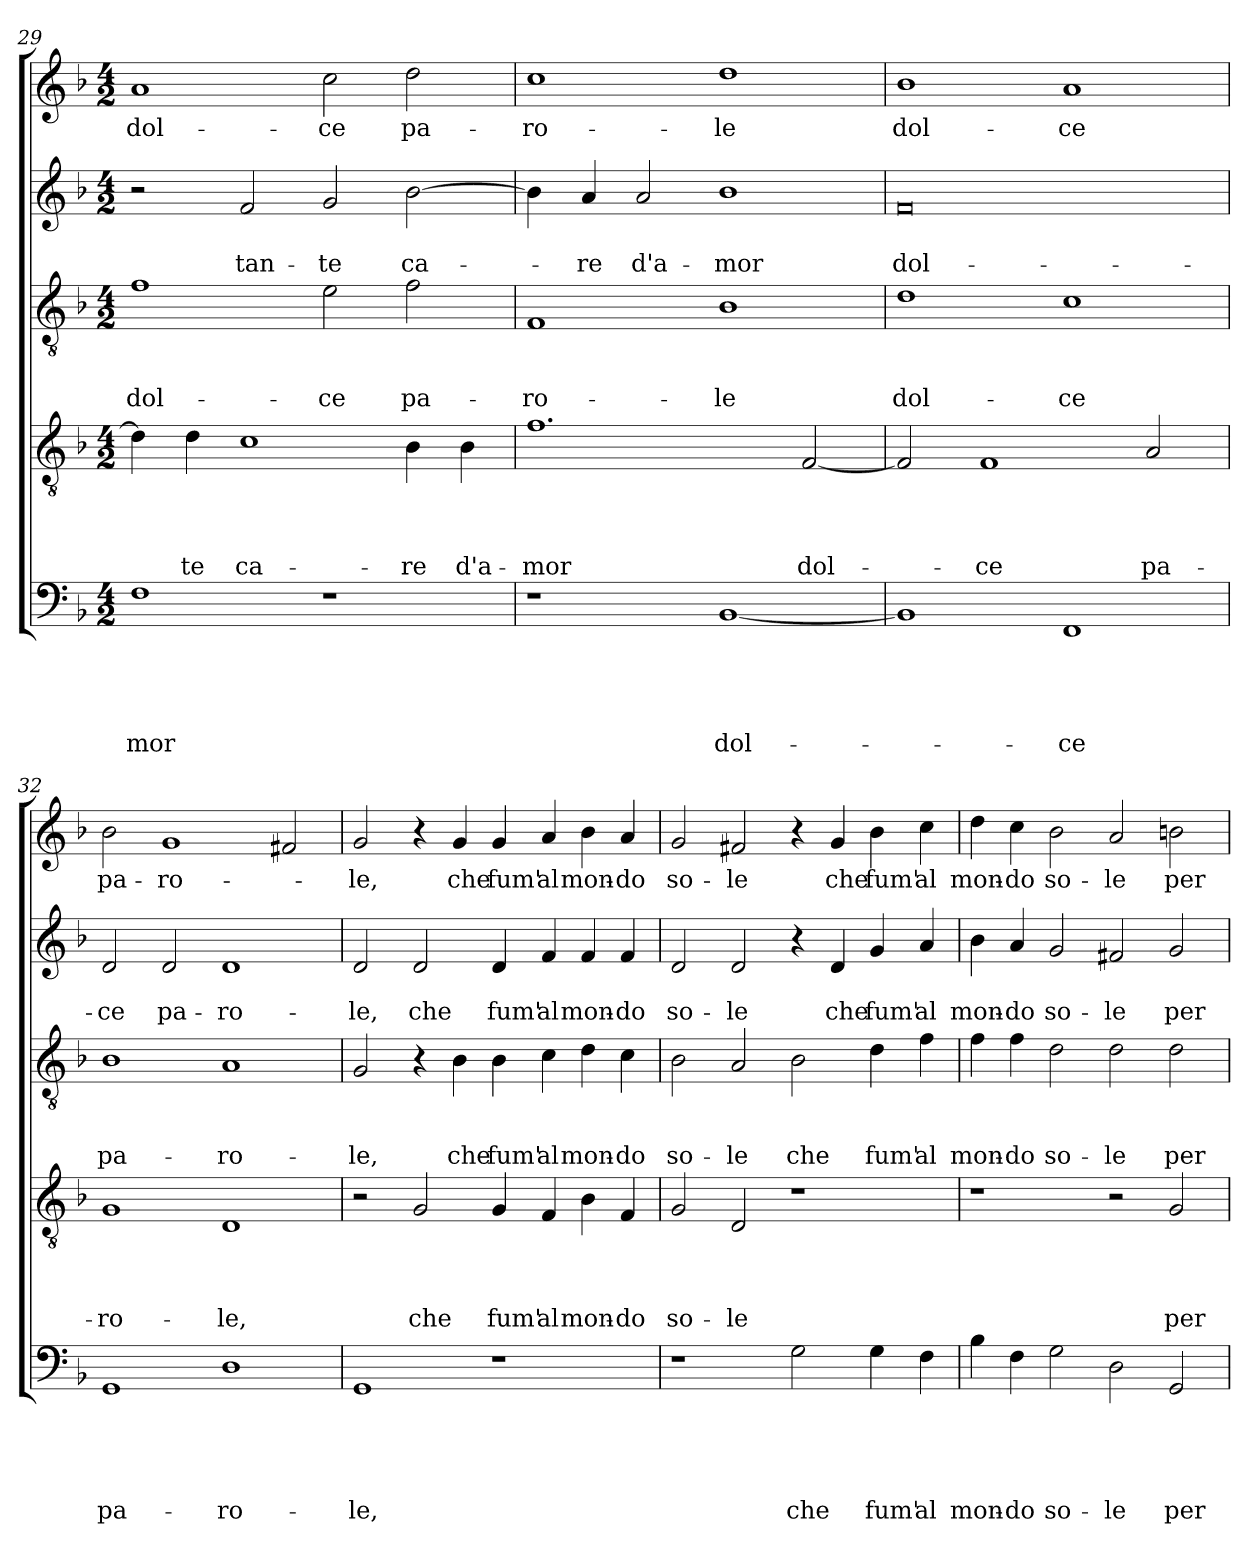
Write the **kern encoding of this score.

**kern	**text	**text	**text	**text	**text	**kern	**text	**text	**text	**text	**kern	**text	**text	**text	**kern	**text	**text	**kern	**text
*part5	*part5	*part5	*part5	*part5	*part5	*part4	*part4	*part4	*part4	*part4	*part3	*part3	*part3	*part3	*part2	*part2	*part2	*part1	*part1
*staff5	*staff5	*staff5	*staff5	*staff5	*staff5	*staff4	*staff4	*staff4	*staff4	*staff4	*staff3	*staff3	*staff3	*staff3	*staff2	*staff2	*staff2	*staff1	*staff1
*clefF4	*	*	*	*	*	*clefGv2	*	*	*	*	*clefGv2	*	*	*	*clefG2	*	*	*clefG2	*
*k[b-]	*	*	*	*	*	*k[b-]	*	*	*	*	*k[b-]	*	*	*	*k[b-]	*	*	*k[b-]	*
*F:	*	*	*	*	*	*F:	*	*	*	*	*F:	*	*	*	*F:	*	*	*F:	*
*M4/2	*	*	*	*	*	*M4/2	*	*	*	*	*M4/2	*	*	*	*M4/2	*	*	*M4/2	*
=29	=29	=29	=29	=29	=29	=29	=29	=29	=29	=29	=29	=29	=29	=29	=29	=29	=29	=29	=29
1F	.	.	.	.	-mor	4d\]	.	.	.	.	1f	.	.	dol-	2r	.	.	1a	dol-
.	.	.	.	.	.	4d\	.	.	.	-te	.	.	.	.	.	.	.	.	.
.	.	.	.	.	.	1c	.	.	.	ca-	.	.	.	.	2f/	.	tan-	.	.
1r	.	.	.	.	.	.	.	.	.	.	2e\	.	.	-ce	2g/	.	-te	2cc\	-ce
.	.	.	.	.	.	4B-\	.	.	.	-re	2f\	.	.	pa-	[2b-\	.	ca-	2dd\	pa-
.	.	.	.	.	.	4B-\	.	.	.	d'a-	.	.	.	.	.	.	.	.	.
=30	=30	=30	=30	=30	=30	=30	=30	=30	=30	=30	=30	=30	=30	=30	=30	=30	=30	=30	=30
1r	.	.	.	.	.	1.f	.	.	.	-mor	1F	.	.	-ro-	4b-\]	.	.	1cc	-ro-
.	.	.	.	.	.	.	.	.	.	.	.	.	.	.	4a/	.	-re	.	.
.	.	.	.	.	.	.	.	.	.	.	.	.	.	.	2a/	.	d'a-	.	.
[1BB-	.	.	.	.	dol-	.	.	.	.	.	1B-	.	.	-le	1b-	.	-mor	1dd	-le
.	.	.	.	.	.	[2F/	.	.	.	dol-	.	.	.	.	.	.	.	.	.
!!LO:LB:g=z
=31	=31	=31	=31	=31	=31	=31	=31	=31	=31	=31	=31	=31	=31	=31	=31	=31	=31	=31	=31
1BB-]	.	.	.	.	.	2F/]	.	.	.	.	1d	.	.	dol-	0f	.	dol-	1b-	dol-
.	.	.	.	.	.	1F	.	.	.	-ce	.	.	.	.	.	.	.	.	.
1FF	.	.	.	.	-ce	.	.	.	.	.	1c	.	.	-ce	.	.	.	1a	-ce
.	.	.	.	.	.	2A/	.	.	.	pa-	.	.	.	.	.	.	.	.	.
=32	=32	=32	=32	=32	=32	=32	=32	=32	=32	=32	=32	=32	=32	=32	=32	=32	=32	=32	=32
1GG	.	.	.	.	pa-	1G	.	.	.	-ro-	1B-	.	.	pa-	2d/	.	-ce	2b-\	pa-
.	.	.	.	.	.	.	.	.	.	.	.	.	.	.	2d/	.	pa-	1g	-ro-
1D	.	.	.	.	-ro-	1D	.	.	.	-le,	1A	.	.	-ro-	1d	.	-ro-	.	.
.	.	.	.	.	.	.	.	.	.	.	.	.	.	.	.	.	.	2f#/	.
=33	=33	=33	=33	=33	=33	=33	=33	=33	=33	=33	=33	=33	=33	=33	=33	=33	=33	=33	=33
1GG	.	.	.	.	-le,	2r	.	.	.	.	2G/	.	.	-le,	2d/	.	-le,	2g/	-le,
.	.	.	.	.	.	2G/	.	.	.	che	4r	.	.	.	2d/	.	che	4r	.
.	.	.	.	.	.	.	.	.	.	.	4B-\	.	.	che	.	.	.	4g/	che
1r	.	.	.	.	.	4G/	.	.	.	fum'	4B-\	.	.	fum'	4d/	.	fum'	4g/	fum'
.	.	.	.	.	.	4F/	.	.	.	al	4c\	.	.	al	4f/	.	al	4a/	al
.	.	.	.	.	.	4B-\	.	.	.	mon-	4d\	.	.	mon-	4f/	.	mon-	4b-\	mon-
.	.	.	.	.	.	4F/	.	.	.	-do	4c\	.	.	-do	4f/	.	-do	4a/	-do
=34	=34	=34	=34	=34	=34	=34	=34	=34	=34	=34	=34	=34	=34	=34	=34	=34	=34	=34	=34
1r	.	.	.	.	.	2G/	.	.	.	so-	2B-\	.	.	so-	2d/	.	so-	2g/	so-
.	.	.	.	.	.	2D/	.	.	.	-le	2A/	.	.	-le	2d/	.	-le	2f#X/	-le
2G\	.	.	.	.	che	1r	.	.	.	.	2B-\	.	.	che	4r	.	.	4r	.
.	.	.	.	.	.	.	.	.	.	.	.	.	.	.	4d/	.	che	4g/	che
4G\	.	.	.	.	fum'	.	.	.	.	.	4d\	.	.	fum'	4g/	.	fum'	4b-\	fum'
4F\	.	.	.	.	al	.	.	.	.	.	4f\	.	.	al	4a/	.	al	4cc\	al
=35	=35	=35	=35	=35	=35	=35	=35	=35	=35	=35	=35	=35	=35	=35	=35	=35	=35	=35	=35
4B-\	.	.	.	.	mon-	1r	.	.	.	.	4f\	.	.	mon-	4b-\	.	mon-	4dd\	mon-
4F\	.	.	.	.	-do	.	.	.	.	.	4f\	.	.	-do	4a/	.	-do	4cc\	-do
2G\	.	.	.	.	so-	.	.	.	.	.	2d\	.	.	so-	2g/	.	so-	2b-\	so-
2D\	.	.	.	.	-le	2r	.	.	.	.	2d\	.	.	-le	2f#X/	.	-le	2a/	-le
2GG/	.	.	.	.	per	2G/	.	.	.	per	2d\	.	.	per	2g/	.	per	2bn\	per
=	=	=	=	=	=	=	=	=	=	=	=	=	=	=	=	=	=	=	=
*-	*-	*-	*-	*-	*-	*-	*-	*-	*-	*-	*-	*-	*-	*-	*-	*-	*-	*-	*-
